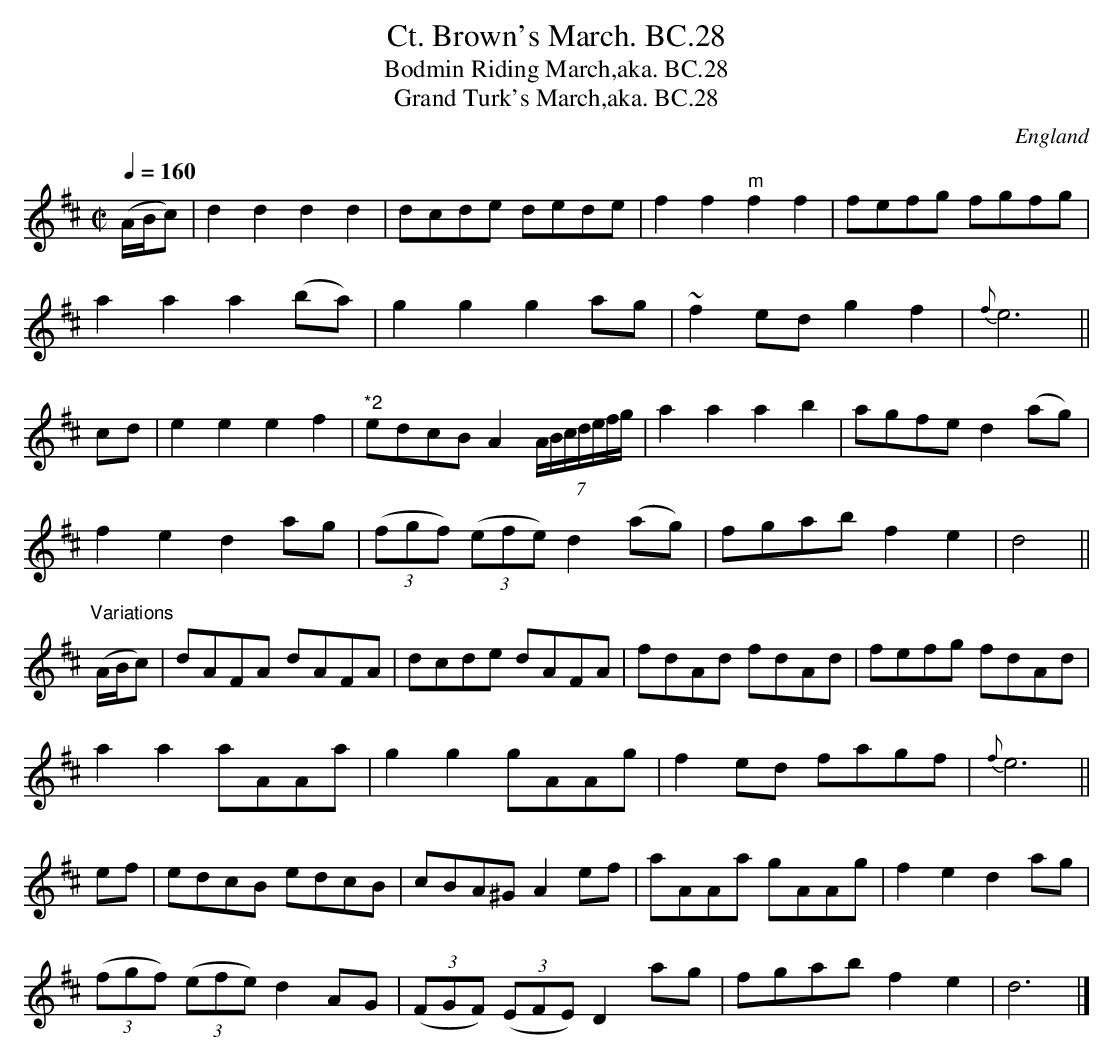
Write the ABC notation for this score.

X:1
T:Ct. Brown's March. BC.28
T:Bodmin Riding March,aka. BC.28
T:Grand Turk's March,aka. BC.28
M:C|
L:1/8
Q:1/4=160
O:England
K:D major
(A/B/c)|d2 d2 d2 d2|dcde dede|f2 f2 "^m"f2 f2|fefg fgfg|!
a2 a2a2 (ba)|g2g2g2 ag|~f2 ed g2 f2|{f}e6||!
cd|e2 e2 e2 f2|"^*2"edcB A2 (7A/B/c/d/e/f/g/|\
a2 a2 a2 b2|agfe d2(ag)|!
f2 e2 d2 ag|((3fgf) ((3efe) d2 (ag)|fgab f2 e2|d4||!
"^Variations" (A/B/c)|dAFA dAFA|dcde dAFA|\
fdAd fdAd|fefg fdAd|!
a2 a2 aAAa|g2 g2 gAAg|f2 ed fagf|{f} e6||!
ef|edcB edcB|cBA^G A2 ef|aAAa gAAg|f2 e2 d2 ag|!
((3fgf) ((3efe) d2 AG|((3FGF) ((3EFE) D2 ag|fgab f2 e2|d6|]
